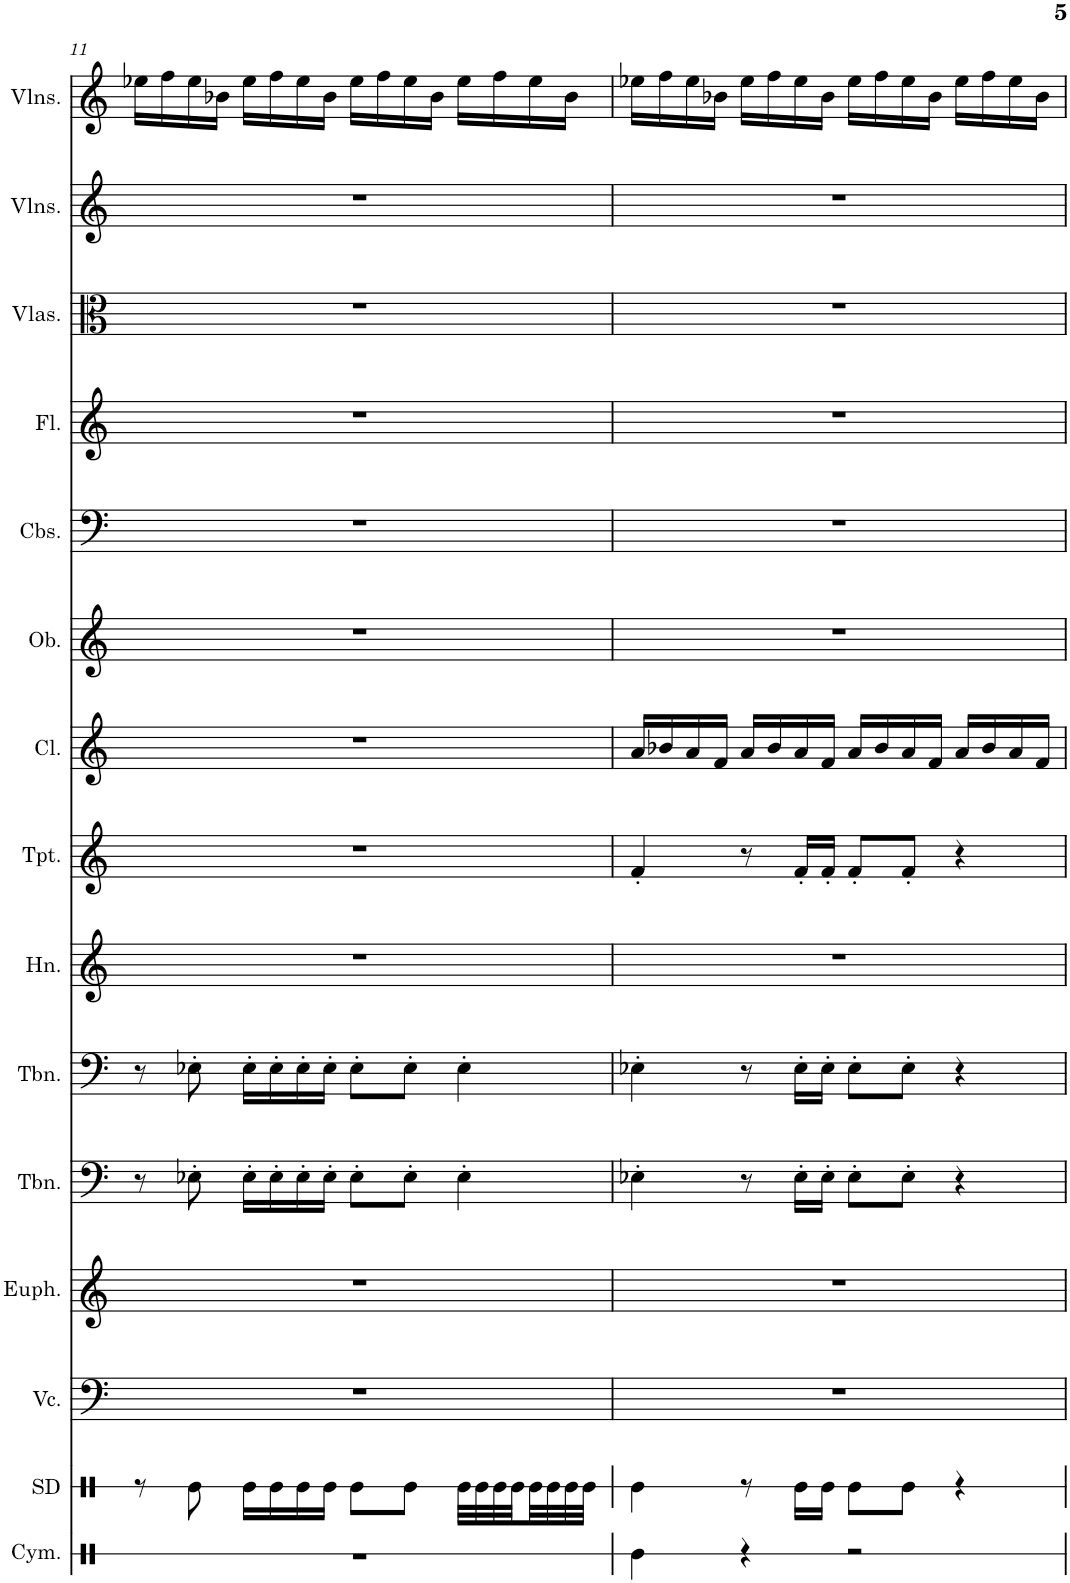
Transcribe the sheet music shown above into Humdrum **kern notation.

**kern	**kern	**kern	**kern	**kern	**kern	**kern	**kern	**kern	**kern	**kern	**kern	**kern	**kern	**kern
*part15	*part14	*part13	*part12	*part11	*part10	*part9	*part8	*part7	*part6	*part5	*part4	*part3	*part2	*part1
*staff15	*staff14	*staff13	*staff12	*staff11	*staff10	*staff9	*staff8	*staff7	*staff6	*staff5	*staff4	*staff3	*staff2	*staff1
*I"Cymbals	*I"Snare Drum	*I"Violoncello	*I"Euphonium	*I"Trombone	*I"Trombone	*I"Horn	*I"Trumpet	*I"Clarinet	*I"Oboe	*I"Contrabasses	*I"Flute	*I"Violas (section)	*I"Violins	*I"Violins
*I'Cym.	*I'SD	*I'Vc.	*I'Euph.	*I'Tbn.	*I'Tbn.	*I'Hn.	*I'Tpt.	*I'Cl.	*I'Ob.	*I'Cbs.	*I'Fl.	*I'Vlas.	*I'Vlns.	*I'Vlns.
!!LO:PB:g=z
*clefX	*clefX	*clefF4	*clefG2	*clefF4	*clefF4	*clefG2	*clefG2	*clefG2	*clefG2	*clefF4	*clefG2	*clefC3	*clefG2	*clefG2
*	*	*	*Trd8c14	*	*	*Trd4c7	*Trd1c2	*Trd1c2	*	*Trd7c12	*	*	*	*
*k[]	*k[]	*k[]	*k[]	*k[]	*k[]	*k[]	*k[]	*k[]	*k[]	*k[]	*k[]	*k[]	*k[]	*k[]
*M4/4	*M4/4	*M4/4	*M4/4	*M4/4	*M4/4	*M4/4	*M4/4	*M4/4	*M4/4	*M4/4	*M4/4	*M4/4	*M4/4	*M4/4
=11	=11	=11	=11	=11	=11	=11	=11	=11	=11	=11	=11	=11	=11	=11
1r	8r	1r	1r	8r	8r	1r	1r	1r	1r	1r	1r	1r	1r	16ee-X\LL
.	.	.	.	.	.	.	.	.	.	.	.	.	.	16ff\
.	8Re\	.	.	8E-X'\	8E-X'\	.	.	.	.	.	.	.	.	16ee-\
.	.	.	.	.	.	.	.	.	.	.	.	.	.	16b-X\JJ
.	16Re\LL	.	.	16E-'\LL	16E-'\LL	.	.	.	.	.	.	.	.	16ee-\LL
.	16Re\	.	.	16E-'\	16E-'\	.	.	.	.	.	.	.	.	16ff\
.	16Re\	.	.	16E-'\	16E-'\	.	.	.	.	.	.	.	.	16ee-\
.	16Re\JJ	.	.	16E-'\JJ	16E-'\JJ	.	.	.	.	.	.	.	.	16b-\JJ
.	8Re\L	.	.	8E-'\L	8E-'\L	.	.	.	.	.	.	.	.	16ee-\LL
.	.	.	.	.	.	.	.	.	.	.	.	.	.	16ff\
.	8Re\J	.	.	8E-'\J	8E-'\J	.	.	.	.	.	.	.	.	16ee-\
.	.	.	.	.	.	.	.	.	.	.	.	.	.	16b-\JJ
.	32Re\LLL	.	.	4E-'\	4E-'\	.	.	.	.	.	.	.	.	16ee-\LL
.	32Re\	.	.	.	.	.	.	.	.	.	.	.	.	.
.	32Re\	.	.	.	.	.	.	.	.	.	.	.	.	16ff\
.	32Re\	.	.	.	.	.	.	.	.	.	.	.	.	.
.	32Re\	.	.	.	.	.	.	.	.	.	.	.	.	16ee-\
.	32Re\	.	.	.	.	.	.	.	.	.	.	.	.	.
.	32Re\	.	.	.	.	.	.	.	.	.	.	.	.	16b-\JJ
.	32Re\JJJ	.	.	.	.	.	.	.	.	.	.	.	.	.
=12	=12	=12	=12	=12	=12	=12	=12	=12	=12	=12	=12	=12	=12	=12
4Re\	4Re\	1r	1r	4E-X'\	4E-X'\	1r	4f'/	16a/LL	1r	1r	1r	1r	1r	16ee-X\LL
.	.	.	.	.	.	.	.	16b-X/	.	.	.	.	.	16ff\
.	.	.	.	.	.	.	.	16a/	.	.	.	.	.	16ee-\
.	.	.	.	.	.	.	.	16f/JJ	.	.	.	.	.	16b-X\JJ
4r	8r	.	.	8r	8r	.	8r	16a/LL	.	.	.	.	.	16ee-\LL
.	.	.	.	.	.	.	.	16b-/	.	.	.	.	.	16ff\
.	16Re\LL	.	.	16E-'\LL	16E-'\LL	.	16f'/LL	16a/	.	.	.	.	.	16ee-\
.	16Re\JJ	.	.	16E-'\JJ	16E-'\JJ	.	16f'/JJ	16f/JJ	.	.	.	.	.	16b-\JJ
2r	8Re\L	.	.	8E-'\L	8E-'\L	.	8f'/L	16a/LL	.	.	.	.	.	16ee-\LL
.	.	.	.	.	.	.	.	16b-/	.	.	.	.	.	16ff\
.	8Re\J	.	.	8E-'\J	8E-'\J	.	8f'/J	16a/	.	.	.	.	.	16ee-\
.	.	.	.	.	.	.	.	16f/JJ	.	.	.	.	.	16b-\JJ
.	4r	.	.	4r	4r	.	4r	16a/LL	.	.	.	.	.	16ee-\LL
.	.	.	.	.	.	.	.	16b-/	.	.	.	.	.	16ff\
.	.	.	.	.	.	.	.	16a/	.	.	.	.	.	16ee-\
.	.	.	.	.	.	.	.	16f/JJ	.	.	.	.	.	16b-\JJ
=	=	=	=	=	=	=	=	=	=	=	=	=	=	=
*-	*-	*-	*-	*-	*-	*-	*-	*-	*-	*-	*-	*-	*-	*-
